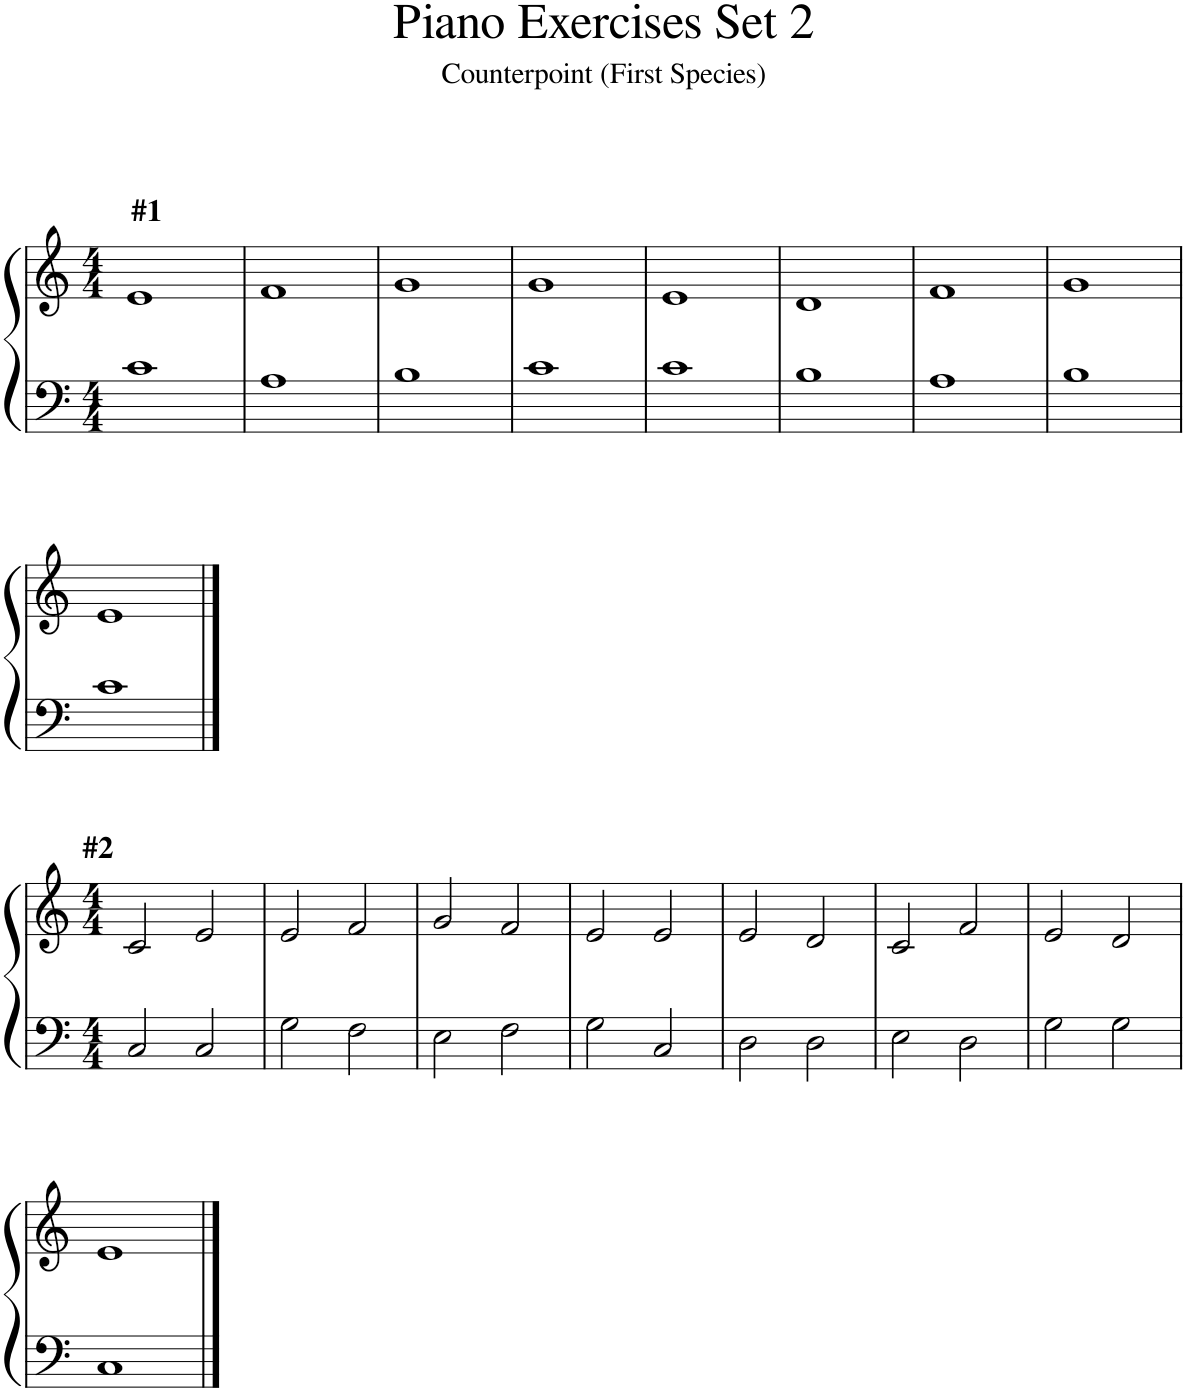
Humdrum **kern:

**kern	**kern
*part1	*part1
*staff2	*staff1
*I"Piano	*
*I'Pno.	*
*clefF4	*clefG2
*k[]	*k[]
*M4/4	*M4/4
=1	=1
!	!LO:TX:a:B:t=#1
1c	1e
=2	=2
1A	1f
=3	=3
1B	1g
=4	=4
1c	1g
=5	=5
1c	1e
=6	=6
1B	1d
=7	=7
1A	1f
=8	=8
1B	1g
!!LO:LB:g=z
=9	=9
1c	1e
!!LO:LB:g=z
==1	==1
*M4/4	*M4/4
!	!LO:TX:a:B:t=#2
2C/	2c/
2C/	2e/
=2	=2
2G\	2e/
2F\	2f/
=3	=3
2E\	2g/
2F\	2f/
=4	=4
2G\	2e/
2C/	2e/
=5	=5
2D\	2e/
2D\	2d/
=6	=6
2E\	2c/
2D\	2f/
=7	=7
2G\	2e/
2G\	2d/
!!LO:LB:g=z
=8	=8
1C	1e
==	==
*-	*-
